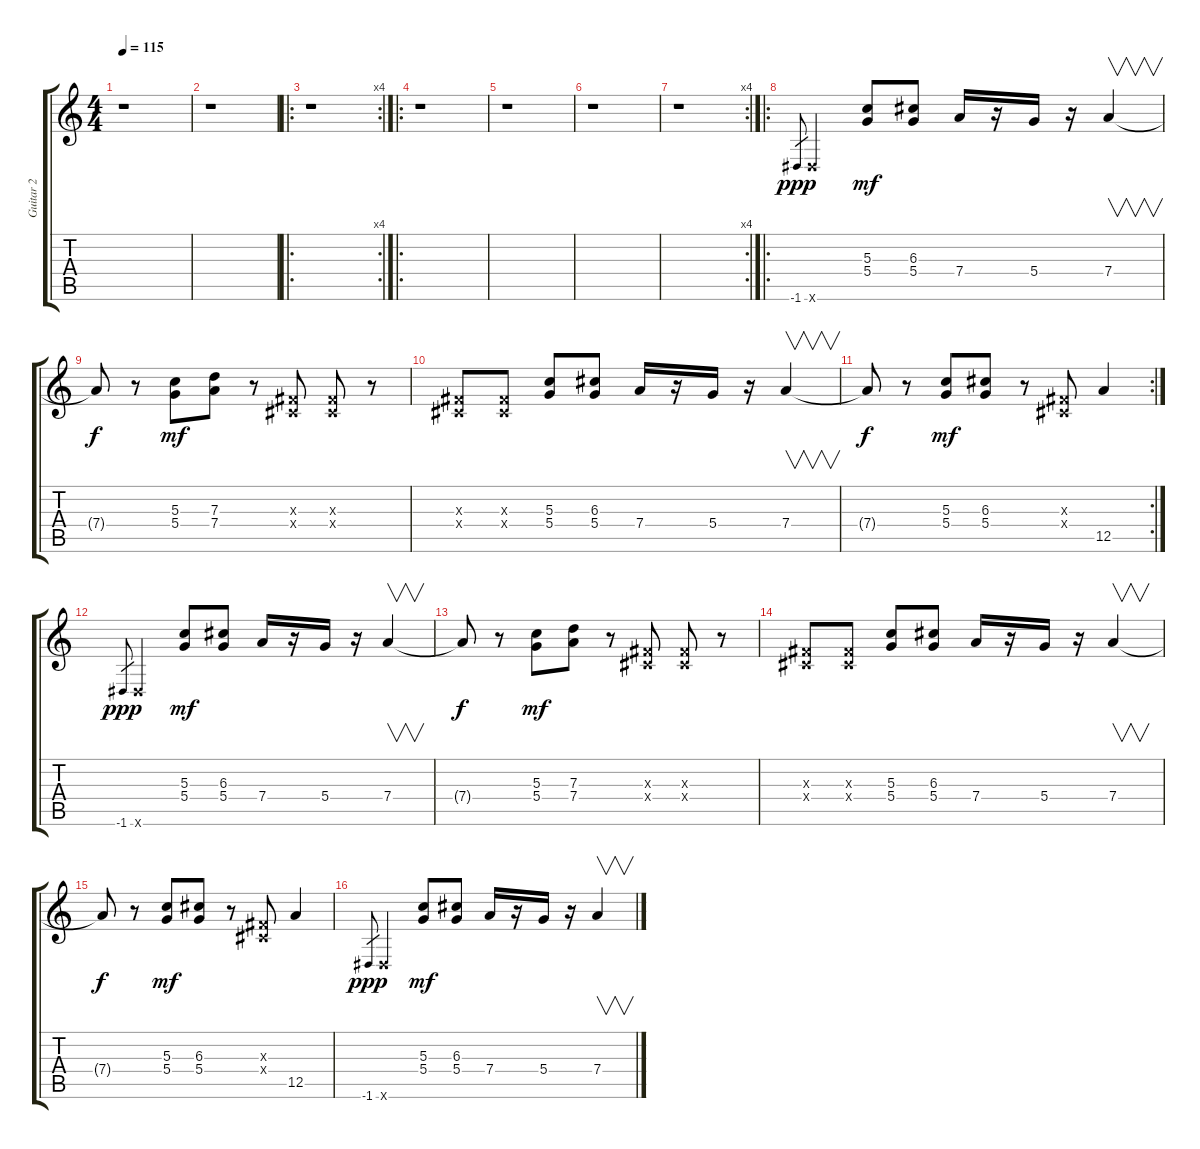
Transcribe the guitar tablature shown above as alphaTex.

\track ("Guitar 2" "Guitar 2") {instrument electricguitarclean}
\staff {score tabs}
\tuning (E4 B3 G3 D3 A2 E2) {hide}
\ts (4 4)
\tempo 115
\clef g2
\ks c
r.1{dy ppp instrument electricguitarclean} |
r.1 |
\ro
\rc 4
r.1 |
\ro
r.1 |
r.1 |
r.1 |
\rc 4
r.1 |
\ro
-1.6.8{gr} -1.6{x}.4 (5.3 5.4).8{dy mf} (6.3 5.4).8 7.4.16 r.16 5.4.16 r.16 7.4.4{v} |
7.4{t}.8{dy f} r.8 (5.3 5.4).8{dy mf} (7.3 7.4).8 r.8 (-1.3{x} -1.4{x}).8 (-1.3{x} -1.4{x}).8 r.8 |
(-1.3{x} -1.4{x}).8 (-1.3{x} -1.4{x}).8 (5.3 5.4).8 (6.3 5.4).8 7.4.16 r.16 5.4.16 r.16 7.4.4{v} |
\rc 2
7.4{t}.8{dy f} r.8 (5.3 5.4).8{dy mf} (6.3 5.4).8 r.8 (-1.3{x} -1.4{x}).8 12.5.4 |
-1.6.8{gr dy ppp} -1.6{x}.4 (5.3 5.4).8{dy mf} (6.3 5.4).8 7.4.16 r.16 5.4.16 r.16 7.4.4{v} |
7.4{t}.8{dy f} r.8 (5.3 5.4).8{dy mf} (7.3 7.4).8 r.8 (-1.3{x} -1.4{x}).8 (-1.3{x} -1.4{x}).8 r.8 |
(-1.3{x} -1.4{x}).8 (-1.3{x} -1.4{x}).8 (5.3 5.4).8 (6.3 5.4).8 7.4.16 r.16 5.4.16 r.16 7.4.4{v} |
7.4{t}.8{dy f} r.8 (5.3 5.4).8{dy mf} (6.3 5.4).8 r.8 (-1.3{x} -1.4{x}).8 12.5.4 |
-1.6.8{gr dy ppp} -1.6{x}.4 (5.3 5.4).8{dy mf} (6.3 5.4).8 7.4.16 r.16 5.4.16 r.16 7.4.4{v}
